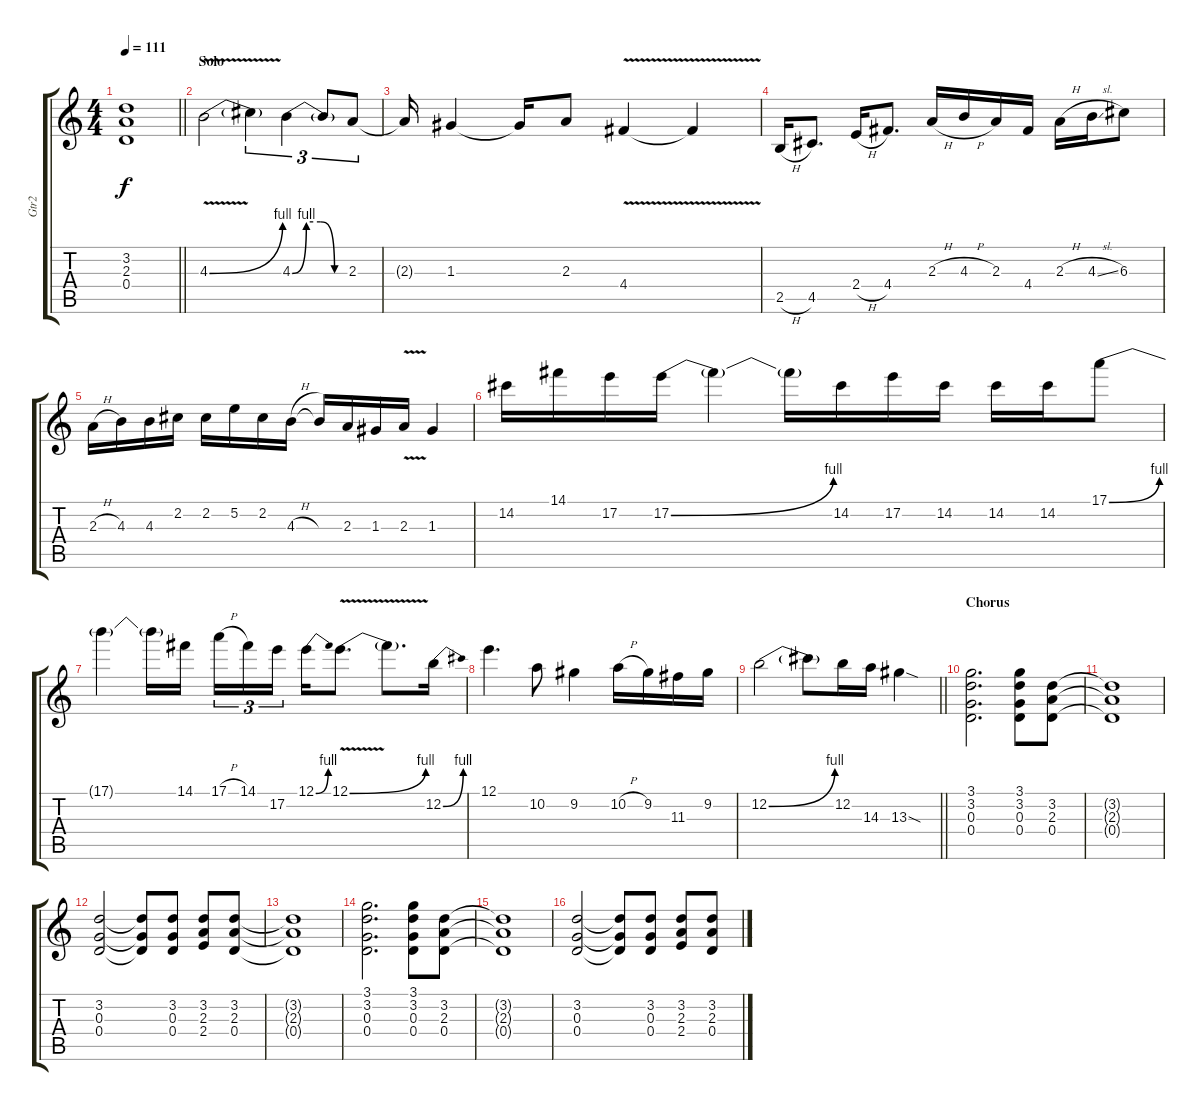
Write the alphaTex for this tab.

\track ("Gtr2" "Gtr2") {instrument distortionguitar}
\staff {score tabs}
\tuning (E4 B3 G3 D3 A2 E2) {hide}
\ts (4 4)
\tempo 111
\clef g2
\barLineRight lightlight
\ks c
(3.2{t} 2.3{t} 0.4{t}).1{dy f} |
\section ("" "Solo")
4.3{be (bend 0 0 60 4) v}.2 4.3{t}.4{tu (3 2)} 4.3{be (custom 0 0 15 4 30 4 45 0 60 0)}.4{tu (3 2)} 4.3{t}.8{tu (3 2)} 2.3.8{tu (3 2)} |
2.3{t}.16 1.3.4 1.3{t}.16 2.3.8 4.4{v}.4 4.4{t}.4 |
2.5{h}.16 4.5.8{d} 2.4{h}.16 4.4.8{d} 2.3{h}.16 4.3{h}.16 2.3.16 4.4.16 2.3{h}.16 4.3{sl}.16 6.3.8 |
2.3{h}.16 4.3.16 4.3.16 2.2.16 2.2.16 5.2.16 2.2.16 4.3{h}.16 4.3{t}.16 2.3.16 1.3.16 2.3{v}.16 1.3.4 |
14.2.16 14.1.16 17.2.16 17.2{be (bend 0 0 60 4)}.16 17.2{t}.4 17.2{t}.16 14.2.16 17.2.16 14.2.16 14.2.16 14.2.16 17.1{be (bend 0 0 60 4)}.8 |
17.1{t}.4 17.1{t}.16 14.1.16{beam splitsecondary} 17.1{h}.16{tu (3 2)} 14.1.16{tu (3 2)} 17.2.16{tu (3 2)} 12.1{be (bend 0 0 60 4)}.16 12.1{be (bend 0 0 60 4) v}.8{d} 12.1{t}.8{d} 12.2{be (bend 0 0 60 4)}.16 |
12.1.4{d} 10.2.8 9.2.4 10.2{h}.16 9.2.16 11.3.16 9.2.16 |
\barLineRight lightlight
12.2{be (bend 0 0 60 4)}.2 12.2{t}.8 12.2.16 14.3.16 13.3{sod}.4 |
\section ("" "Chorus")
(3.1 3.2 0.3 0.4).2{d} (3.1 3.2 0.3 0.4).8 (3.2 2.3 0.4).8 |
(3.2{t} 2.3{t} 0.4{t}).1 |
(3.2 0.3 0.4).2 (3.2{t} 0.3{t} 0.4{t}).8 (3.2 0.3 0.4).8 (3.2 2.3 2.4).8 (3.2 2.3 0.4).8 |
(3.2{t} 2.3{t} 0.4{t}).1 |
(3.1 3.2 0.3 0.4).2{d} (3.1 3.2 0.3 0.4).8 (3.2 2.3 0.4).8 |
(3.2{t} 2.3{t} 0.4{t}).1 |
(3.2 0.3 0.4).2 (3.2{t} 0.3{t} 0.4{t}).8 (3.2 0.3 0.4).8 (3.2 2.3 2.4).8 (3.2 2.3 0.4).8
